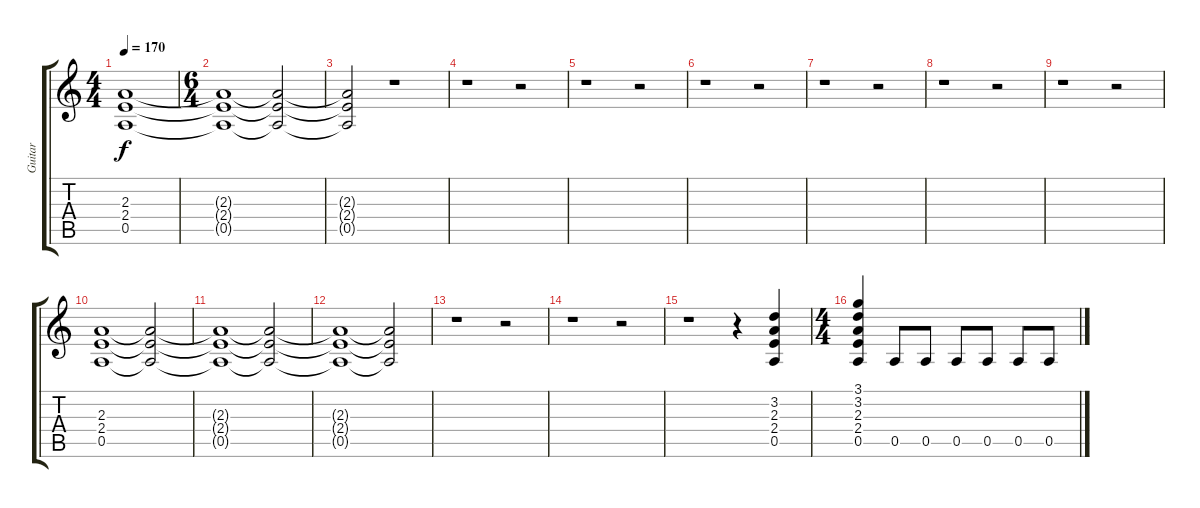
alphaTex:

\track ("Guitar" "Guitar") {instrument overdrivenguitar}
\staff {score tabs}
\tuning (E4 B3 G3 D3 A2 E2) {hide}
\ts (4 4)
\tempo 170
\clef g2
\ks c
(2.3{t} 2.4{t} 0.5{t}).1{dy f} |
\ts (6 4)
(2.3{t} 2.4{t} 0.5{t}).1 (2.3{t} 2.4{t} 0.5{t}).2 |
(2.3{t} 2.4{t} 0.5{t}).2 r.1 |
r.1 r.2 |
r.1 r.2 |
r.1 r.2 |
r.1 r.2 |
r.1 r.2 |
r.1 r.2 |
(2.3 2.4 0.5).1 (2.3{t} 2.4{t} 0.5{t}).2 |
(2.3{t} 2.4{t} 0.5{t}).1 (2.3{t} 2.4{t} 0.5{t}).2 |
(2.3{t} 2.4{t} 0.5{t}).1 (2.3{t} 2.4{t} 0.5{t}).2 |
r.1 r.2 |
r.1 r.2 |
r.1 r.4 (3.2 2.3 2.4 0.5).4 |
\ts (4 4)
(3.1 3.2 2.3 2.4 0.5).4 0.5.8 0.5.8 0.5.8 0.5.8 0.5.8 0.5.8
